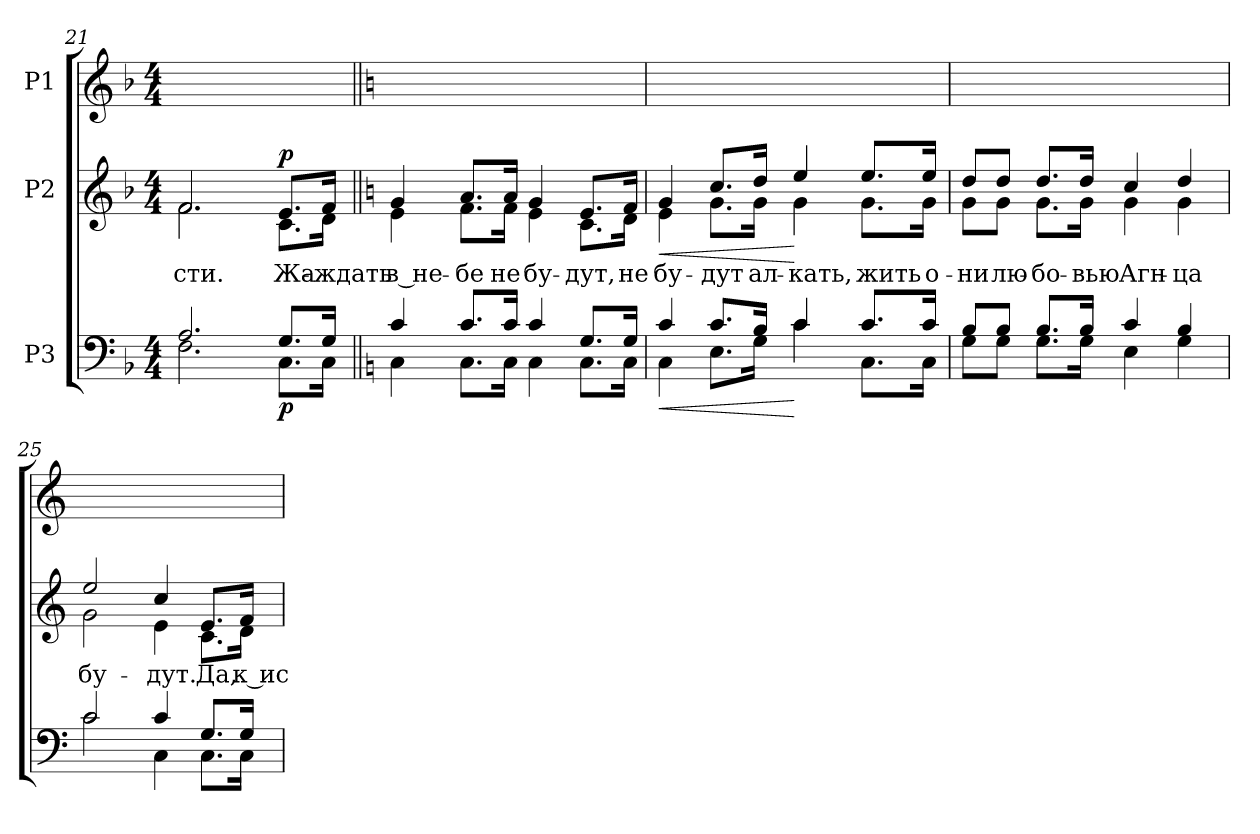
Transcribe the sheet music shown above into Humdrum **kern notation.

**kern	**dynam	**kern	**text	**dynam	**kern
*part3	*part3	*part2	*part2	*part2	*part1
*staff3	*staff3	*staff2	*staff2	*staff2	*staff1
*I"P3	*	*I"P2	*	*	*I"P1
*clefF4	*	*clefG2	*	*	*clefG2
*k[b-]	*	*k[b-]	*	*	*k[b-]
*F:	*	*F:	*	*	*F:
*M4/4	*	*M4/4	*	*	*M4/4
=21	=21	=21	=21	=21	=21
*^	*	*	*	*	*
!	!	!	!	!LO:LY:b:color=#000000	!	!
*	*	*	*^	*	*	*
2.Ai/	2.Fi\	.	2.fi/	2.fi\	-сти.	.	1ryy
!	!	!	!	!	!LO:LY:b:color=#000000	!	!
8.Gi/L	8.Ci\L	p	8.ei/L	8.ci\L	Жа-	p	.
!	!	!	!	!	!LO:LY:b:color=#000000	!	!
16Gi/Jk	16Ci\Jk	.	16fi/Jk	16di\Jk	-ждать	.	.
!!LO:LB:g=z
=22||	=22||	=22||	=22||	=22||	=22||	=22||	=22||
*k[]	*	*	*k[]	*	*	*	*k[]
*C:	*	*	*C:	*	*	*	*C:
!	!	!	!	!	!LO:LY:b:color=#000000	!	!
4ci/	4Ci\	.	4gi/	4ei\	в не-	.	1ryy
!	!	!	!	!	!LO:LY:b:color=#000000	!	!
8.ci/L	8.Ci\L	.	8.ai/L	8.fi\L	-бе	.	.
!	!	!	!	!	!LO:LY:b:color=#000000	!	!
16ci/Jk	16Ci\Jk	.	16ai/Jk	16fi\Jk	не	.	.
!	!	!	!	!	!LO:LY:b:color=#000000	!	!
4ci/	4Ci\	.	4gi/	4ei\	бу-	.	.
!	!	!	!	!	!LO:LY:b:color=#000000	!	!
8.Gi/L	8.Ci\L	.	8.ei/L	8.ci\L	-дут,	.	.
!	!	!	!	!	!LO:LY:b:color=#000000	!	!
16Gi/Jk	16Ci\Jk	.	16fi/Jk	16di\Jk	не	.	.
=23	=23	=23	=23	=23	=23	=23	=23
!	!	!LO:HP:b	!	!	!	!	!
!	!	!	!	!	!LO:LY:b:color=#000000	!LO:HP:b	!
4ci/	4Ci\	<	4gi/	4ei\	бу-	<	1ryy
!	!	!	!	!	!LO:LY:b:color=#000000	!	!
8.ci/L	8.Ei\L	.	8.cci/L	8.gi\L	-дут	.	.
!	!	!	!	!	!LO:LY:b:color=#000000	!	!
16Bi/Jk	16Gi\Jk	.	16ddi/Jk	16gi\Jk	ал-	.	.
!	!	!	!	!	!LO:LY:b:color=#000000	!	!
4ci/	4ci\	[	4eei/	4gi\	-кать,	[	.
!	!	!	!	!	!LO:LY:b:color=#000000	!	!
8.ci/L	8.Ci\L	.	8.eei/L	8.gi\L	жить	.	.
!	!	!	!	!	!LO:LY:b:color=#000000	!	!
16ci/Jk	16Ci\Jk	.	16eei/Jk	16gi\Jk	о-	.	.
=24	=24	=24	=24	=24	=24	=24	=24
!	!	!	!	!	!LO:LY:b:color=#000000	!	!
8Bi/L	8Gi\L	.	8ddi/L	8gi\L	-ни	.	1ryy
!	!	!	!	!	!LO:LY:b:color=#000000	!	!
8Bi/J	8Gi\J	.	8ddi/J	8gi\J	лю-	.	.
!	!	!	!	!	!LO:LY:b:color=#000000	!	!
8.Bi/L	8.Gi\L	.	8.ddi/L	8.gi\L	-бо-	.	.
!	!	!	!	!	!LO:LY:b:color=#000000	!	!
16Bi/Jk	16Gi\Jk	.	16ddi/Jk	16gi\Jk	-вью	.	.
!	!	!	!	!	!LO:LY:b:color=#000000	!	!
4ci/	4Ei\	.	4cci/	4gi\	Агн-	.	.
!	!	!	!	!	!LO:LY:b:color=#000000	!	!
4Bi/	4Gi\	.	4ddi/	4gi\	-ца	.	.
=25	=25	=25	=25	=25	=25	=25	=25
!	!	!	!	!	!LO:LY:b:color=#000000	!	!
2ci/	2ci\	.	2eei/	2gi\	бу-	.	1ryy
!	!	!	!	!	!LO:LY:b:color=#000000	!	!
4ci/	4Ci\	.	4cci/	4ei\	-дут.	.	.
!	!	!	!	!	!LO:LY:b:color=#000000	!	!
8.Gi/L	8.Ci\L	.	8.ei/L	8.ci\L	Да,	.	.
!	!	!	!	!	!LO:LY:b:color=#000000	!	!
16Gi/Jk	16Ci\Jk	.	16fi/Jk	16di\Jk	к ис-	.	.
*v	*v	*	*	*	*	*	*
*	*	*v	*v	*	*	*
=	=	=	=	=	=
*-	*-	*-	*-	*-	*-
